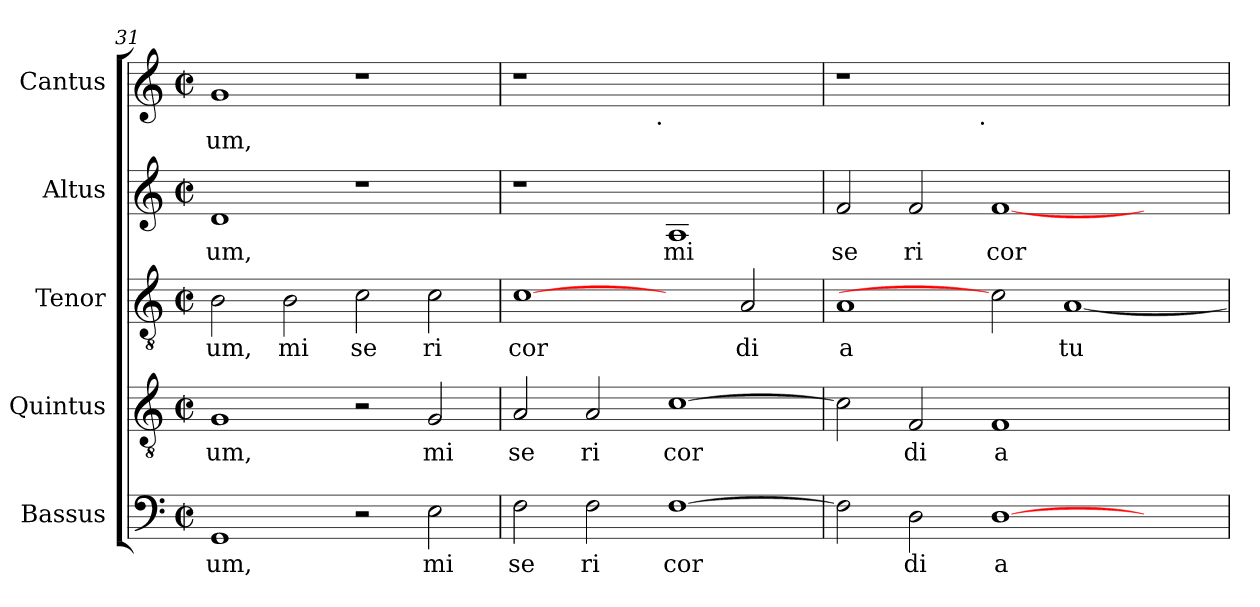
**kern	**text	**kern	**text	**kern	**text	**kern	**text	**kern	**text
*part5	*part5	*part4	*part4	*part3	*part3	*part2	*part2	*part1	*part1
*staff5	*staff5	*staff4	*staff4	*staff3	*staff3	*staff2	*staff2	*staff1	*staff1
*I"Bassus	*	*I"Quintus	*	*I"Tenor	*	*I"Altus	*	*I"Cantus	*
!!LO:PB:g=z
*clefF4	*	*clefGv2	*	*clefGv2	*	*clefG2	*	*clefG2	*
*k[]	*	*k[]	*	*k[]	*	*k[]	*	*k[]	*
*C:	*	*C:	*	*C:	*	*C:	*	*C:	*
*M2/2	*	*M2/2	*	*M2/2	*	*M2/2	*	*M2/2	*
*met(c|)	*	*met(c|)	*	*met(c|)	*	*met(c|)	*	*met(c|)	*
=31	=31	=31	=31	=31	=31	=31	=31	=31	=31
!	!LO:LY:b:cj	!	!LO:LY:b:cj	!	!LO:LY:b:cj	!	!LO:LY:b:cj	!	!LO:LY:b:cj
1GG	um,	1G	um,	2B\	um,	1d	-um,	1g	um,
!	!	!	!	!	!LO:LY:b:cj	!	!	!	!
.	.	.	.	2B\	mi	.	.	.	.
!	!	!	!	!	!LO:LY:b:cj	!	!	!	!
2r	.	2r	.	2c\	se	1r	.	1r	.
!	!LO:LY:b:cj	!	!LO:LY:b:cj	!	!LO:LY:b:cj	!	!	!	!
2E\	mi	2G/	mi	2c\	ri	.	.	.	.
=32	=32	=32	=32	=32	=32	=32	=32	=32	=32
!	!LO:LY:b:cj	!	!LO:LY:b:cj	!	!LO:LY:b:cj	!	!	!	!
*	*	*	*	*	*	*	*	*^	*
2F\	se	2A/	se	[1c	cor	1r	.	1r	2ryy	.
!	!LO:LY:b:cj	!	!LO:LY:b:cj	!	!	!	!	!	!	!
2F\	ri	2A/	ri	.	.	.	.	.	4...ryy	.
!	!	!	!	!	!	!	!	!	!LO:TX:b:t=.	!
.	.	.	.	.	.	.	.	.	1ryy	.
!	!LO:LY:b:cj	!	!LO:LY:b:cj	!	!	!	!LO:LY:b:cj	!	!	!
[>1F	cor	[>1c	cor	2ryy	.	1A	mi	1ryy	.	.
!	!	!	!	!	!LO:LY:b:cj	!	!	!	!	!
.	.	.	.	2A/	di	.	.	.	.	.
.	.	.	.	.	.	.	.	.	32ryy	.
=33	=33	=33	=33	=33	=33	=33	=33	=33	=33	=33
!	!LO:LY:b:cj	!	!LO:LY:b:cj	!	!LO:LY:b:cj	!	!LO:LY:b:cj	!	!	!
2F\]	.	2c\]	.	1A	a	2f/	se	1r	2ryy	.
!	!LO:LY:b:cj	!	!LO:LY:b:cj	!	!	!	!LO:LY:b:cj	!	!	!
2D\	di	2F/	di	.	.	2f/	ri	.	4...ryy	.
!	!	!	!	!	!	!	!	!	!LO:TX:b:t=.	!
.	.	.	.	.	.	.	.	.	1ryy	.
!	!LO:LY:b:cj	!	!LO:LY:b:cj	!	!	!	!LO:LY:b:cj	!	!	!
[>1D	a	1F	a	2c]	.	[<1f	cor	1.ryy	.	.
!	!	!	!	!	!LO:LY:b:cj	!	!	!	!	!
.	.	.	.	[<1A	tu	.	.	.	.	.
.	.	.	.	.	.	.	.	.	2ryy	.
2ryy	.	2ryy	.	.	.	2ryy	.	.	.	.
.	.	.	.	.	.	.	.	.	32ryy	.
*	*	*	*	*	*	*	*	*v	*v	*
=	=	=	=	=	=	=	=	=	=
*-	*-	*-	*-	*-	*-	*-	*-	*-	*-
